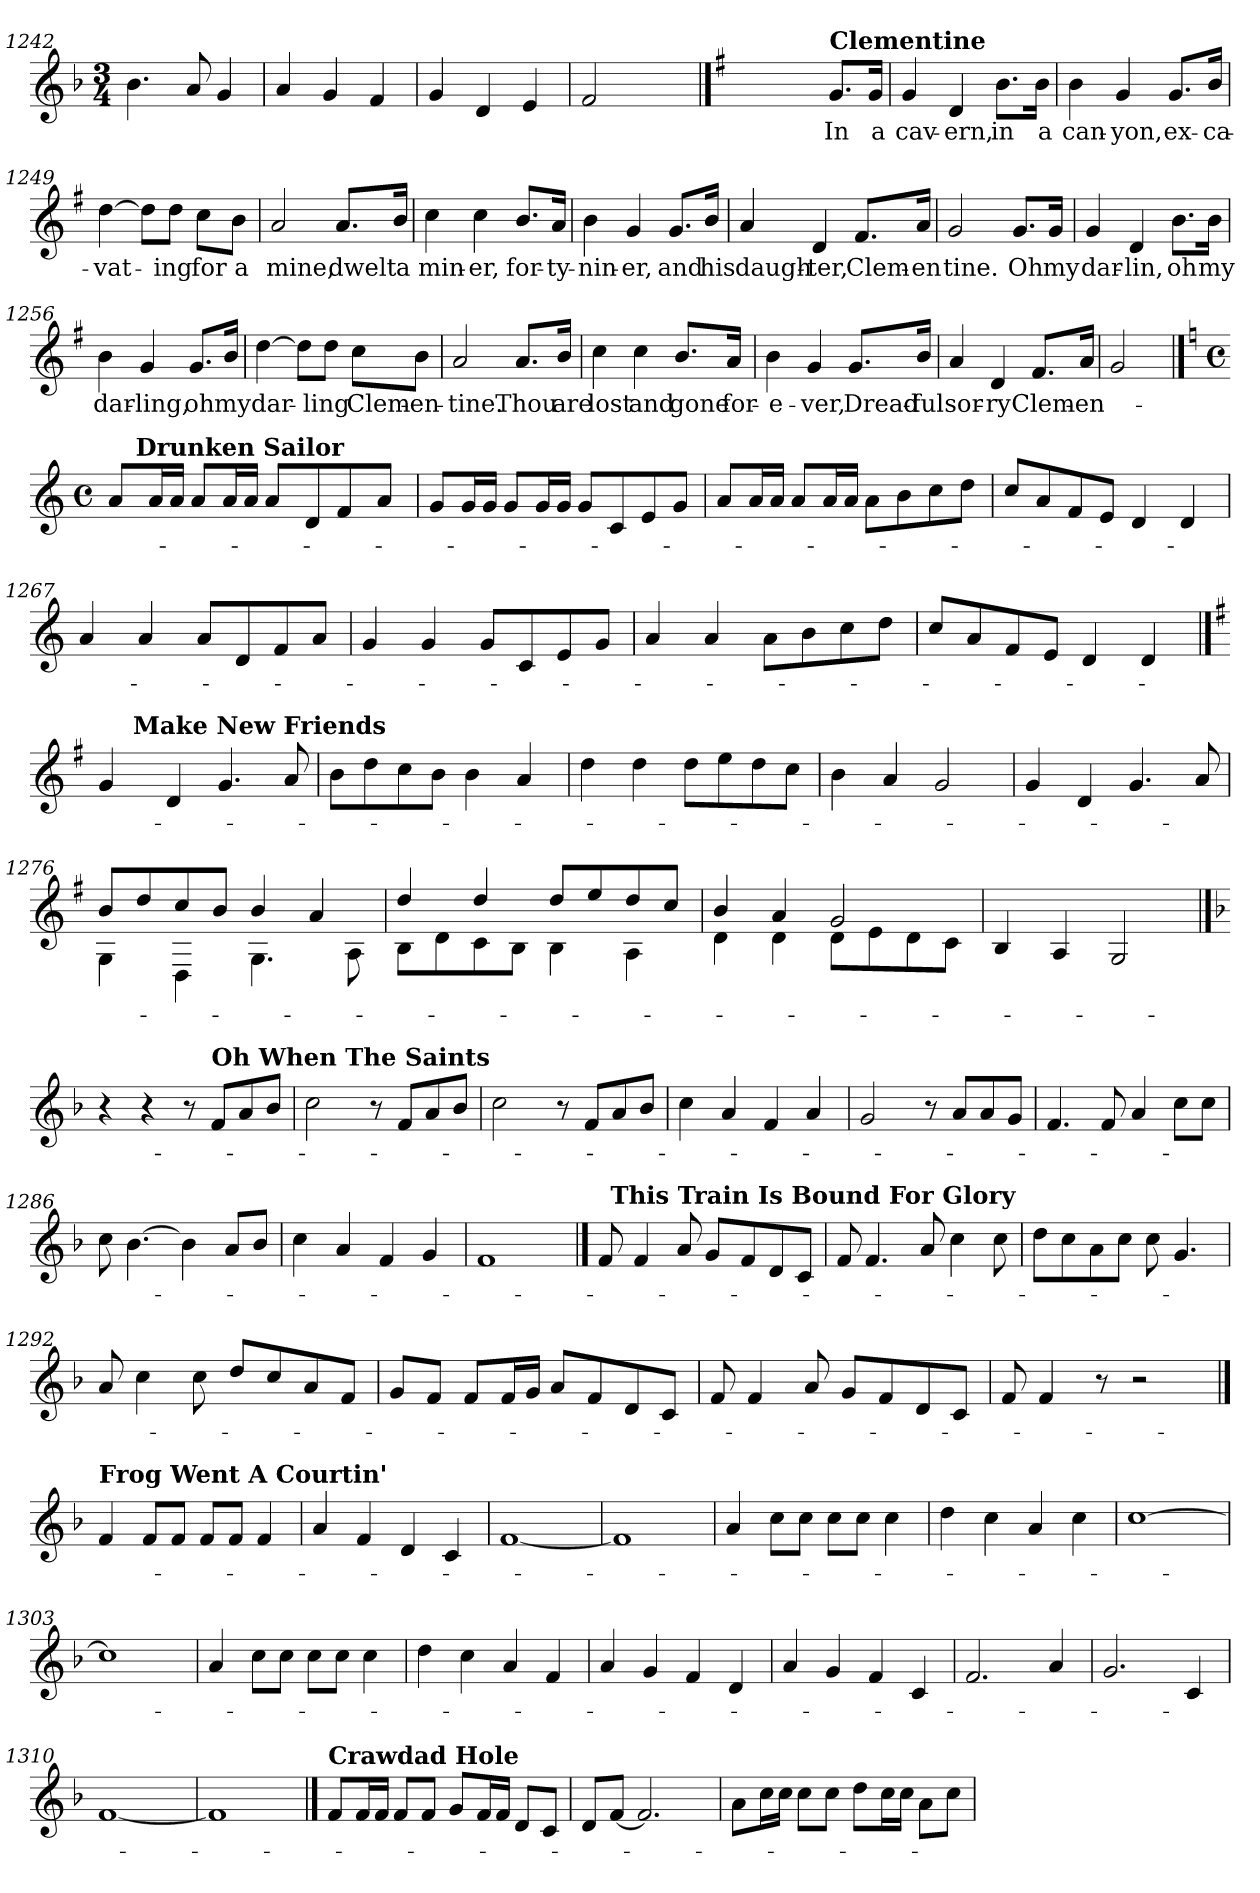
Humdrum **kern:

**kern	**text
*part1	*part1
*staff1	*staff1
*clefG2	*
*k[b-]	*
*F:	*
*M3/4	*
=1242	=1242
4.b-\	.
8a/	.
4g/	.
=1243	=1243
4a/	.
4g/	.
4f/	.
=1244	=1244
4g/	.
4d/	.
4e/	.
=1245	=1245
2f/	.
4ryy	.
!!LO:LB:g=z
==1246	==1246
*k[f#]	*
*G:	*
4ryy	.
4ryy	.
!LO:TX:a:B:t=Clementine	!
!	!LO:LY:b
8.g/L	In
!	!LO:LY:b
16g/Jk	a
=1247	=1247
!	!LO:LY:b
4g/	cav-
!	!LO:LY:b
4d/	-ern,
!	!LO:LY:b
8.b\L	in
!	!LO:LY:b
16b\Jk	a
=1248	=1248
!	!LO:LY:b
4b\	can-
!	!LO:LY:b
4g/	-yon,
!	!LO:LY:b
8.g/L	ex-
!	!LO:LY:b
16b/Jk	-ca-
=1249	=1249
!	!LO:LY:b
[4dd\	-vat-
8dd\L]	.
!	!LO:LY:b
8dd\J	-ing
!	!LO:LY:b
8cc\L	for
!	!LO:LY:b
8b\J	a
=1250	=1250
!	!LO:LY:b
2a/	mine,
!	!LO:LY:b
8.a/L	dwelt
!	!LO:LY:b
16b/Jk	a
=1251	=1251
!	!LO:LY:b
4cc\	min-
!	!LO:LY:b
4cc\	-er,
!	!LO:LY:b
8.b/L	for-
!	!LO:LY:b
16a/Jk	-ty-
=1252	=1252
!	!LO:LY:b
4b\	-nin-
!	!LO:LY:b
4g/	-er,
!	!LO:LY:b
8.g/L	and
!	!LO:LY:b
16b/Jk	his
=1253	=1253
!	!LO:LY:b
4a/	daugh-
!	!LO:LY:b
4d/	-ter,
!	!LO:LY:b
8.f#/L	Clem-
!	!LO:LY:b
16a/Jk	-en
!!LO:LB:g=z
=1254	=1254
!	!LO:LY:b
2g/	tine.
!	!LO:LY:b
8.g/L	Oh
!	!LO:LY:b
16g/Jk	my
=1255	=1255
!	!LO:LY:b
4g/	dar-
!	!LO:LY:b
4d/	-lin,
!	!LO:LY:b
8.b\L	oh
!	!LO:LY:b
16b\Jk	my
=1256	=1256
!	!LO:LY:b
4b\	dar-
!	!LO:LY:b
4g/	-ling,
!	!LO:LY:b
8.g/L	oh
!	!LO:LY:b
16b/Jk	my
=1257	=1257
!	!LO:LY:b
[4dd\	dar-
8dd\L]	.
!	!LO:LY:b
8dd\J	-ling
!	!LO:LY:b
8cc\L	Clem-
!	!LO:LY:b
8b\J	-en-
=1258	=1258
!	!LO:LY:b
2a/	-tine.
!	!LO:LY:b
8.a/L	Thou
!	!LO:LY:b
16b/Jk	are
=1259	=1259
!	!LO:LY:b
4cc\	lost
!	!LO:LY:b
4cc\	and
!	!LO:LY:b
8.b/L	gone
!	!LO:LY:b
16a/Jk	for-
=1260	=1260
!	!LO:LY:b
4b\	-e-
!	!LO:LY:b
4g/	-ver,
!	!LO:LY:b
8.g/L	Dread-
!	!LO:LY:b
16b/Jk	-ful
=1261	=1261
!	!LO:LY:b
4a/	sor-
!	!LO:LY:b
4d/	-ry
!	!LO:LY:b
8.f#/L	Clem-
!	!LO:LY:b
16a/Jk	-en-
=1262	=1262
2g/	.
!!LO:PB:g=z
==1263	==1263
*k[]	*
*C:	*
*M4/4	*
*met(c)	*
*^	*
8a/L	16.ryy	.
!	!LO:TX:a:B:t=Drunken Sailor	!
.	2ryy	.
16a/L	.	.
16a/JJ	.	.
8a/L	.	.
16a/L	.	.
16a/JJ	.	.
8a/L	.	.
.	4ryy	.
8d/	.	.
8f/	.	.
.	8ryy	.
8a/J	.	.
.	32ryy	.
*v	*v	*
=1264	=1264
8g/L	.
16g/L	.
16g/JJ	.
8g/L	.
16g/L	.
16g/JJ	.
8g/L	.
8c/	.
8e/	.
8g/J	.
=1265	=1265
8a/L	.
16a/L	.
16a/JJ	.
8a/L	.
16a/L	.
16a/JJ	.
8a\L	.
8b\	.
8cc\	.
8dd\J	.
=1266	=1266
8cc/L	.
8a/	.
8f/	.
8e/J	.
4d/	.
4d/	.
!!LO:LB:g=z
=1267	=1267
4a/	.
4a/	.
8a/L	.
8d/	.
8f/	.
8a/J	.
=1268	=1268
4g/	.
4g/	.
8g/L	.
8c/	.
8e/	.
8g/J	.
=1269	=1269
4a/	.
4a/	.
8a\L	.
8b\	.
8cc\	.
8dd\J	.
=1270	=1270
8cc/L	.
8a/	.
8f/	.
8e/J	.
4d/	.
4d/	.
!!LO:LB:g=z
==1271	==1271
*k[f#]	*
*G:	*
*^	*
4g/	8ryy	.
!	!LO:TX:a:B:t=Make New Friends	!
.	2..ryy	.
4d/	.	.
4.g/	.	.
8a/	.	.
*v	*v	*
=1272	=1272
8b\L	.
8dd\	.
8cc\	.
8b\J	.
4b\	.
4a/	.
=1273	=1273
4dd\	.
4dd\	.
8dd\L	.
8ee\	.
8dd\	.
8cc\J	.
=1274	=1274
4b\	.
4a/	.
2g/	.
!!LO:LB:g=z
=1275	=1275
4g/	.
4d/	.
4.g/	.
8a/	.
=1276	=1276
*^	*
8b/L	4G\	.
8dd/	.	.
8cc/	4D\	.
8b/J	.	.
4b/	4.G\	.
4a/	.	.
.	8A\	.
=1277	=1277	=1277
4dd/	8B\L	.
.	8d\	.
4dd/	8c\	.
.	8B\J	.
8dd/L	4B\	.
8ee/	.	.
8dd/	4A\	.
8cc/J	.	.
=1278	=1278	=1278
4b/	4d\	.
4a/	4d\	.
2g/	8d\L	.
.	8e\	.
.	8d\	.
.	8c\J	.
*v	*v	*
=1279	=1279
4B/	.
4A/	.
2G/	.
!!LO:LB:g=z
==1280	==1280
*k[b-]	*
*F:	*
4r	.
4r	.
8r	.
!LO:TX:a:B:t=Oh When The Saints	!
8f/L	.
8a/	.
8b-/J	.
=1281	=1281
2cc\	.
8r	.
8f/L	.
8a/	.
8b-/J	.
=1282	=1282
2cc\	.
8r	.
8f/L	.
8a/	.
8b-/J	.
=1283	=1283
4cc\	.
4a/	.
4f/	.
4a/	.
!!LO:LB:g=z
=1284	=1284
2g/	.
8r	.
8a/L	.
8a/	.
8g/J	.
=1285	=1285
4.f/	.
8f/	.
4a/	.
8cc\L	.
8cc\J	.
=1286	=1286
8cc\	.
[4.b-\	.
4b-\]	.
8a/L	.
8b-/J	.
=1287	=1287
4cc\	.
4a/	.
4f/	.
4g/	.
=1288	=1288
1f	.
!!LO:LB:g=z
==1289	==1289
*^	*
8f/	32ryy	.
!	!LO:TX:a:B:t=This Train Is Bound For Glory	!
.	2ryy	.
4f/	.	.
8a/	.	.
8g/L	.	.
.	4...ryy	.
8f/	.	.
8d/	.	.
8c/J	.	.
*v	*v	*
=1290	=1290
8f/	.
4.f/	.
8a/	.
4cc\	.
8cc\	.
=1291	=1291
8dd\L	.
8cc\	.
8a\	.
8cc\J	.
8cc\	.
4.g/	.
=1292	=1292
8a/	.
4cc\	.
8cc\	.
8dd/L	.
8cc/	.
8a/	.
8f/J	.
!!LO:LB:g=z
=1293	=1293
8g/L	.
8f/J	.
8f/L	.
16f/L	.
16g/JJ	.
8a/L	.
8f/	.
8d/	.
8c/J	.
=1294	=1294
8f/	.
4f/	.
8a/	.
8g/L	.
8f/	.
8d/	.
8c/J	.
=1295	=1295
8f/	.
4f/	.
8r	.
2r	.
!!LO:LB:g=z
==1296	==1296
!LO:TX:a:B:t=Frog Went A Courtin'	!
4f/	.
8f/L	.
8f/J	.
8f/L	.
8f/J	.
4f/	.
=1297	=1297
4a/	.
4f/	.
4d/	.
4c/	.
=1298	=1298
[1f	.
=1299	=1299
1f]	.
=1300	=1300
4a/	.
8cc\L	.
8cc\J	.
8cc\L	.
8cc\J	.
4cc\	.
=1301	=1301
4dd\	.
4cc\	.
4a/	.
4cc\	.
=1302	=1302
[1cc	.
=1303	=1303
1cc]	.
!!LO:LB:g=z
=1304	=1304
4a/	.
8cc\L	.
8cc\J	.
8cc\L	.
8cc\J	.
4cc\	.
=1305	=1305
4dd\	.
4cc\	.
4a/	.
4f/	.
=1306	=1306
4a/	.
4g/	.
4f/	.
4d/	.
=1307	=1307
4a/	.
4g/	.
4f/	.
4c/	.
=1308	=1308
2.f/	.
4a/	.
=1309	=1309
2.g/	.
4c/	.
=1310	=1310
[1f	.
=1311	=1311
1f]	.
!!LO:PB:g=z
==1312	==1312
!LO:TX:a:B:t=Crawdad Hole	!
8f/L	.
16f/L	.
16f/JJ	.
8f/L	.
8f/J	.
8g/L	.
16f/L	.
16f/JJ	.
8d/L	.
8c/J	.
=1313	=1313
8d/L	.
[8f/J	.
2.f/]	.
=1314	=1314
8a\L	.
16cc\L	.
16cc\JJ	.
8cc\L	.
8cc\J	.
8dd\L	.
16cc\L	.
16cc\JJ	.
8a\L	.
8cc\J	.
=	=
*-	*-
